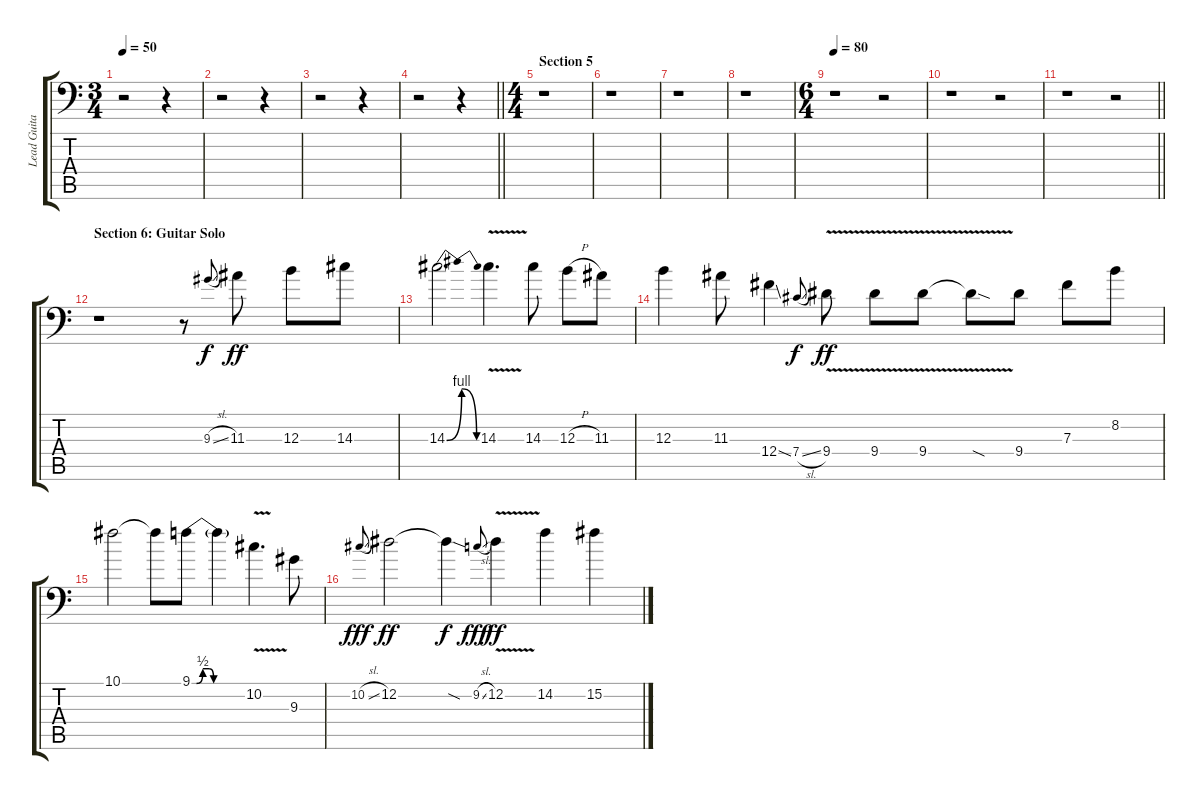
\track ("Lead Guitar 1 (Distortion)" "Lead Guita") {instrument overdrivenguitar}
\staff {score tabs}
\tuning (Ab3 Eb3 B2 Gb2 Db2 Ab1) {hide}
\ts (3 4)
\tempo 50
\clef f4
\ks c
r.2{dy ff} r.4 |
r.2 r.4 |
r.2 r.4 |
\barLineRight lightlight
r.2 r.4 |
\ts (4 4)
\section ("" "Section 5")
r.1 |
r.1 |
r.1 |
r.1 |
\ts (6 4)
\tempo 80
r.1 r.2 |
r.1 r.2 |
\barLineRight lightlight
r.1 r.2 |
\section ("" "Section 6: Guitar Solo")
r.1 r.8 9.3{sl}.8{gr onbeat dy f} 11.3.8{dy ff volume 16} 12.3.8 14.3.8 |
14.3{be (bendrelease 0 0 20 4 45 4 60 0)}.2{d} 14.3{v}.4{d} 14.3.8 12.3{h}.8 11.3.8 |
12.3.4 11.3.8 12.4{ss}.4 7.4{sl}.8{gr onbeat dy f} 9.4{v}.8{dy ff} 9.4{v}.8 9.4{v}.8 9.4{sod t}.8 9.4.8 7.3.8 8.2.8 |
10.1.2 10.1{t}.8 9.1{be (custom 0 0 5 0 12 2 19 2 24 0 60 0)}.8 9.1{t}.4 10.2{v}.4{d} 9.3.8 |
10.2{sl}.8{gr onbeat dy fff} 12.2.2{dy ff} 12.2{sod t}.4{dy f} 9.2{sl}.8{gr onbeat dy fff} 12.2{v}.4{dy ff} 14.2.4 15.2.4
